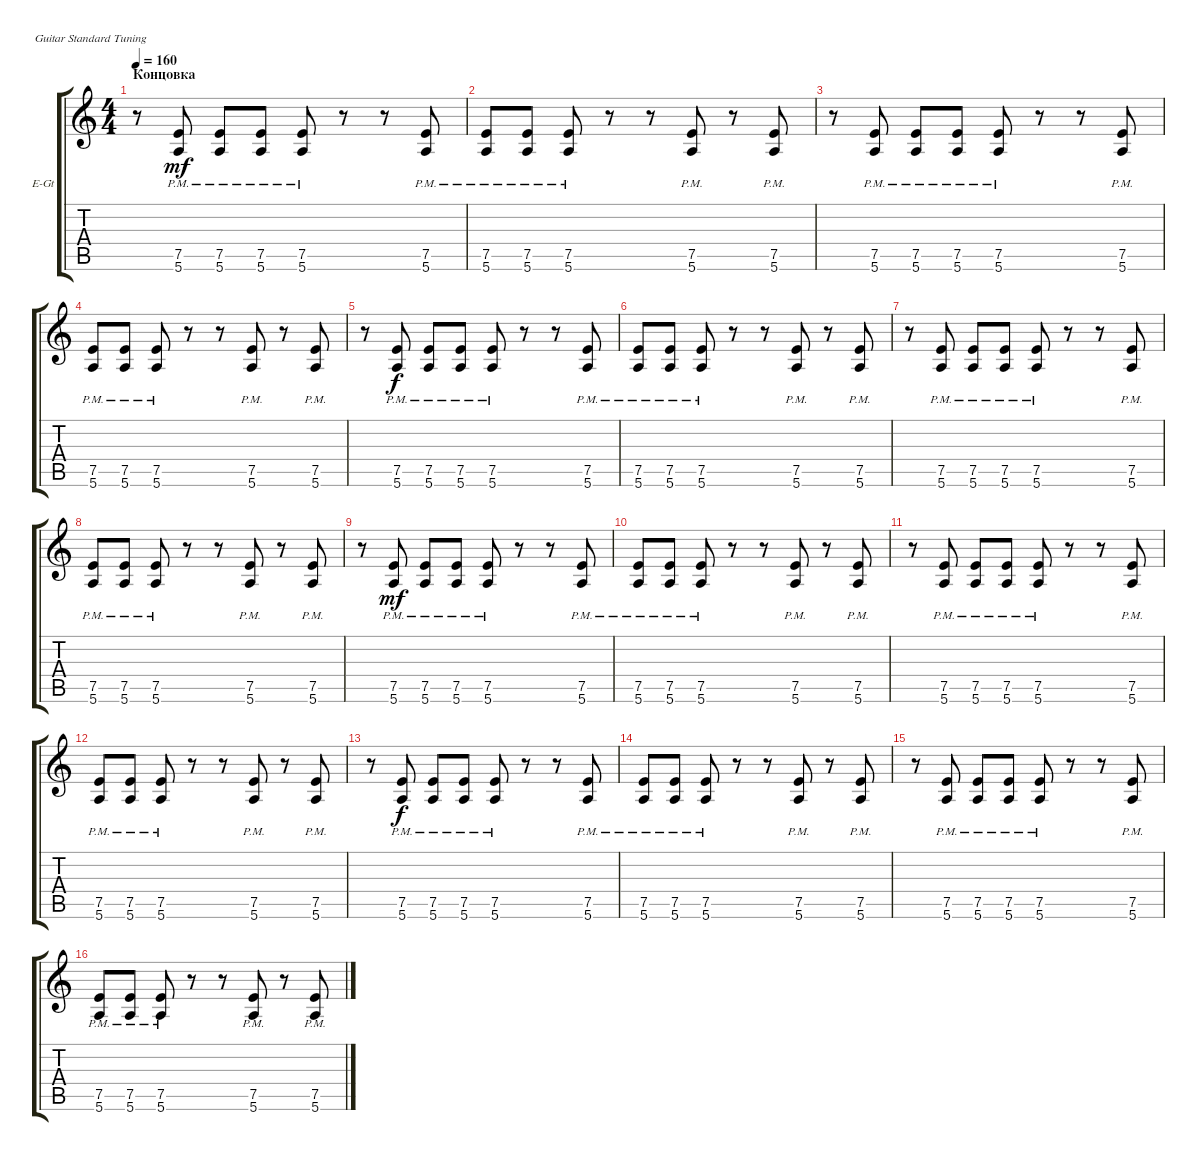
\defaultSystemsLayout 4
\bracketExtendMode groupsimilarinstruments
\firstSystemTrackNameOrientation horizontal
\otherSystemsTrackNameOrientation horizontal
\track ("Distortion Guitar #2" "E-Gt") {instrument distortionguitar}
\staff {score tabs}
\tuning (E4 B3 G3 D3 A2 E2)
\ts (4 4)
\section ("" "Концовка")
\tempo 160
\clef g2
\ks c
r.8{dy f} (5.6{pm} 7.5{pm}).8{dy mf} (5.6{pm} 7.5{pm}).8 (5.6{pm} 7.5{pm}).8 (5.6{pm} 7.5{pm}).8 r.8 r.8 (5.6{pm} 7.5{pm}).8 |
(5.6{pm} 7.5{pm}).8 (5.6{pm} 7.5{pm}).8 (5.6{pm} 7.5{pm}).8 r.8 r.8 (5.6{pm} 7.5{pm}).8 r.8 (5.6{pm} 7.5{pm}).8 |
r.8 (5.6{pm} 7.5{pm}).8 (5.6{pm} 7.5{pm}).8 (5.6{pm} 7.5{pm}).8 (5.6{pm} 7.5{pm}).8 r.8 r.8 (5.6{pm} 7.5{pm}).8 |
(5.6{pm} 7.5{pm}).8 (5.6{pm} 7.5{pm}).8 (5.6{pm} 7.5{pm}).8 r.8 r.8 (5.6{pm} 7.5{pm}).8 r.8 (5.6{pm} 7.5{pm}).8 |
r.8 (5.6{pm} 7.5{pm}).8{dy f} (5.6{pm} 7.5{pm}).8 (5.6{pm} 7.5{pm}).8 (5.6{pm} 7.5{pm}).8 r.8 r.8 (5.6{pm} 7.5{pm}).8 |
(5.6{pm} 7.5{pm}).8 (5.6{pm} 7.5{pm}).8 (5.6{pm} 7.5{pm}).8 r.8 r.8 (5.6{pm} 7.5{pm}).8 r.8 (5.6{pm} 7.5{pm}).8 |
r.8 (5.6{pm} 7.5{pm}).8 (5.6{pm} 7.5{pm}).8 (5.6{pm} 7.5{pm}).8 (5.6{pm} 7.5{pm}).8 r.8 r.8 (5.6{pm} 7.5{pm}).8 |
(5.6{pm} 7.5{pm}).8 (5.6{pm} 7.5{pm}).8 (5.6{pm} 7.5{pm}).8 r.8 r.8 (5.6{pm} 7.5{pm}).8 r.8 (5.6{pm} 7.5{pm}).8 |
r.8 (5.6{pm} 7.5{pm}).8{dy mf} (5.6{pm} 7.5{pm}).8 (5.6{pm} 7.5{pm}).8 (5.6{pm} 7.5{pm}).8 r.8 r.8 (5.6{pm} 7.5{pm}).8 |
(5.6{pm} 7.5{pm}).8 (5.6{pm} 7.5{pm}).8 (5.6{pm} 7.5{pm}).8 r.8 r.8 (5.6{pm} 7.5{pm}).8 r.8 (5.6{pm} 7.5{pm}).8 |
r.8 (5.6{pm} 7.5{pm}).8 (5.6{pm} 7.5{pm}).8 (5.6{pm} 7.5{pm}).8 (5.6{pm} 7.5{pm}).8 r.8 r.8 (5.6{pm} 7.5{pm}).8 |
(5.6{pm} 7.5{pm}).8 (5.6{pm} 7.5{pm}).8 (5.6{pm} 7.5{pm}).8 r.8 r.8 (5.6{pm} 7.5{pm}).8 r.8 (5.6{pm} 7.5{pm}).8 |
r.8 (5.6{pm} 7.5{pm}).8{dy f} (5.6{pm} 7.5{pm}).8 (5.6{pm} 7.5{pm}).8 (5.6{pm} 7.5{pm}).8 r.8 r.8 (5.6{pm} 7.5{pm}).8 |
(5.6{pm} 7.5{pm}).8 (5.6{pm} 7.5{pm}).8 (5.6{pm} 7.5{pm}).8 r.8 r.8 (5.6{pm} 7.5{pm}).8 r.8 (5.6{pm} 7.5{pm}).8 |
r.8 (5.6{pm} 7.5{pm}).8 (5.6{pm} 7.5{pm}).8 (5.6{pm} 7.5{pm}).8 (5.6{pm} 7.5{pm}).8 r.8 r.8 (5.6{pm} 7.5{pm}).8 |
(5.6{pm} 7.5{pm}).8 (5.6{pm} 7.5{pm}).8 (5.6{pm} 7.5{pm}).8 r.8 r.8 (5.6{pm} 7.5{pm}).8 r.8 (5.6{pm} 7.5{pm}).8
